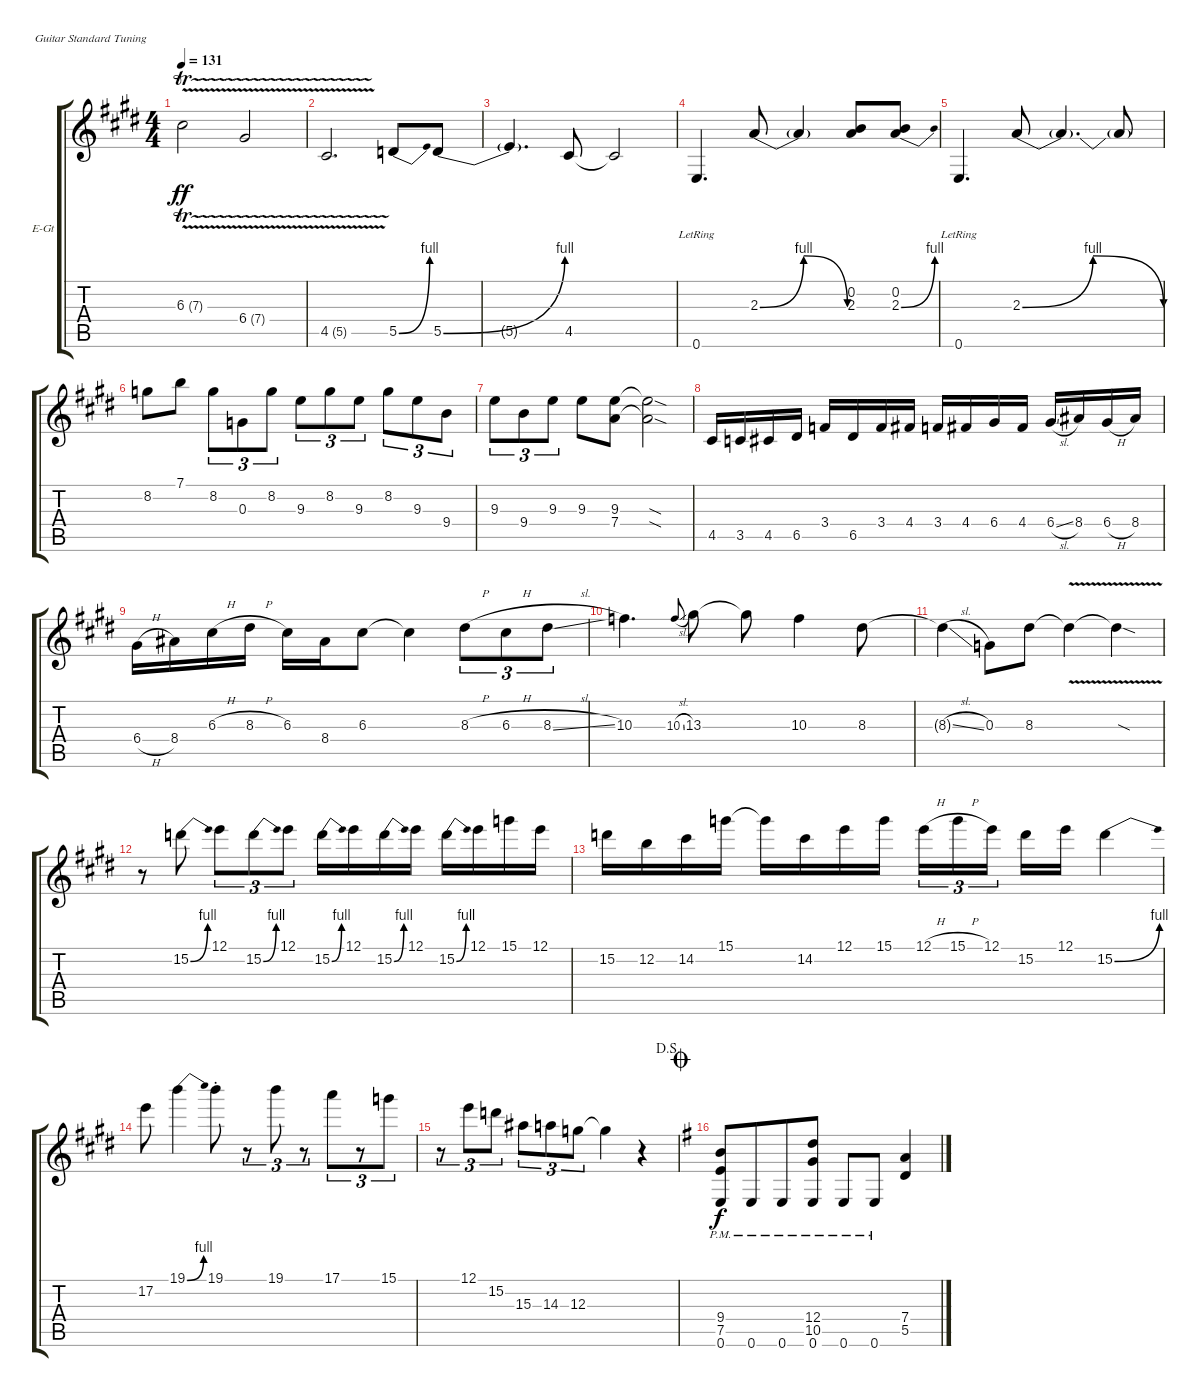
\defaultSystemsLayout 4
\bracketExtendMode groupsimilarinstruments
\firstSystemTrackNameOrientation horizontal
\otherSystemsTrackNameOrientation horizontal
\track ("Electric Guitar" "E-Gt") {instrument overdrivenguitar}
\staff {score tabs}
\tuning (E4 B3 G3 D3 A2 E2)
\ts (4 4)
\tempo 131
\clef g2
\ks c#minor
6.3{tr (7 16) v}.2{dy ff} 6.4{tr (7 16) v}.2 |
4.5{tr (5 16) v}.2{d} 5.5{be (bend 0 0 15.6 4)}.8 5.5{be (bend 0 0 15.6 4)}.8 |
5.5{t}.4{d} 4.5.8 4.5{t}.2 |
0.6{lr}.4{d} 2.3{be (bendrelease 0 0 10.2 4 20.4 4 30 0)}.8 2.3{t}.4 (2.3 0.2).8 (2.3{be (bend 0 0 15 4)} 0.2).8 |
0.6{lr}.4{d} 2.3{be (bendrelease 0 0 10.2 4 20.4 4 30 0)}.8 2.3{t}.4{d} 2.3{t}.8 |
8.2.8 7.1.8 8.2.8{tu (3 2)} 0.3.8{tu (3 2)} 8.2.8{tu (3 2)} 9.3.8{tu (3 2)} 8.2.8{tu (3 2)} 9.3.8{tu (3 2)} 8.2.8{tu (3 2)} 9.3.8{tu (3 2)} 9.4.8{tu (3 2)} |
9.3.8{tu (3 2)} 9.4.8{tu (3 2)} 9.3.8{tu (3 2)} 9.3.8 (9.3 7.4).8 (7.4{sod t} 9.3{sod t}).2 |
4.5.16 3.5.16 4.5.16 6.5.16 3.4.16 6.5.16 3.4.16 4.4.16 3.4.16 4.4.16 6.4.16 4.4.16 6.4{sl}.16 8.4.16 6.4{h}.16 8.4.16 |
6.4{h}.16 8.4.16 6.3{h}.16 8.3{h}.16 6.3.16 8.4.16 6.3.8 6.3{t}.4 8.3{h}.8{tu (3 2)} 6.3{h}.8{tu (3 2)} 8.3{sl}.8{tu (3 2)} |
10.3.4{d} 10.3{sl}.8{gr onbeat} 13.3.8 13.3{t}.8 10.3.4 8.3.8 |
8.3{sl t}.4 0.3.8 8.3.8 8.3{v t}.4 8.3{v sod t}.4 |
r.8 15.2{be (bend 0 0 15 4)}.8 12.1.8{tu (3 2)} 15.2{be (bend 0 0 15 4)}.8{tu (3 2)} 12.1.8{tu (3 2)} 15.2{be (bend 0 0 15 4)}.16 12.1.16 15.2{be (bend 0 0 15 4)}.16 12.1.16 15.2{be (bend 0 0 15 4)}.16 12.1.16 15.1.16 12.1.16 |
15.2.16 12.2.16 14.2.16 15.1.16 15.1{t}.16 14.2.16 12.1.16 15.1.16 12.1{h}.16{tu (3 2)} 15.1{h}.16{tu (3 2)} 12.1.16{tu (3 2)} 15.2.16 12.1.16 15.2{be (bend 0 0 15 4)}.4 |
17.2.8 19.1{be (bend 0 0 15 4)}.4 19.1{st}.8 r.8{tu (3 2)} 19.1.8{tu (3 2)} r.8{tu (3 2)} 17.1.8{tu (3 2)} r.8{tu (3 2)} 15.1.8{tu (3 2)} |
\jump dalsegno
r.8{tu (3 2)} 12.1.8{tu (3 2)} 15.2.8{tu (3 2)} 15.3.8{tu (3 2)} 14.3.8{tu (3 2)} 12.3.8{tu (3 2)} 12.3{t}.4 r.4 |
\jump coda
\ks eminor
(0.6{pm} 7.5 9.4).8{dy f} 0.6{pm}.8{beam merge} 0.6{pm}.8 (0.6{pm} 12.4 10.5).8 0.6{pm}.8 0.6{pm}.8 (5.5 7.4).4
